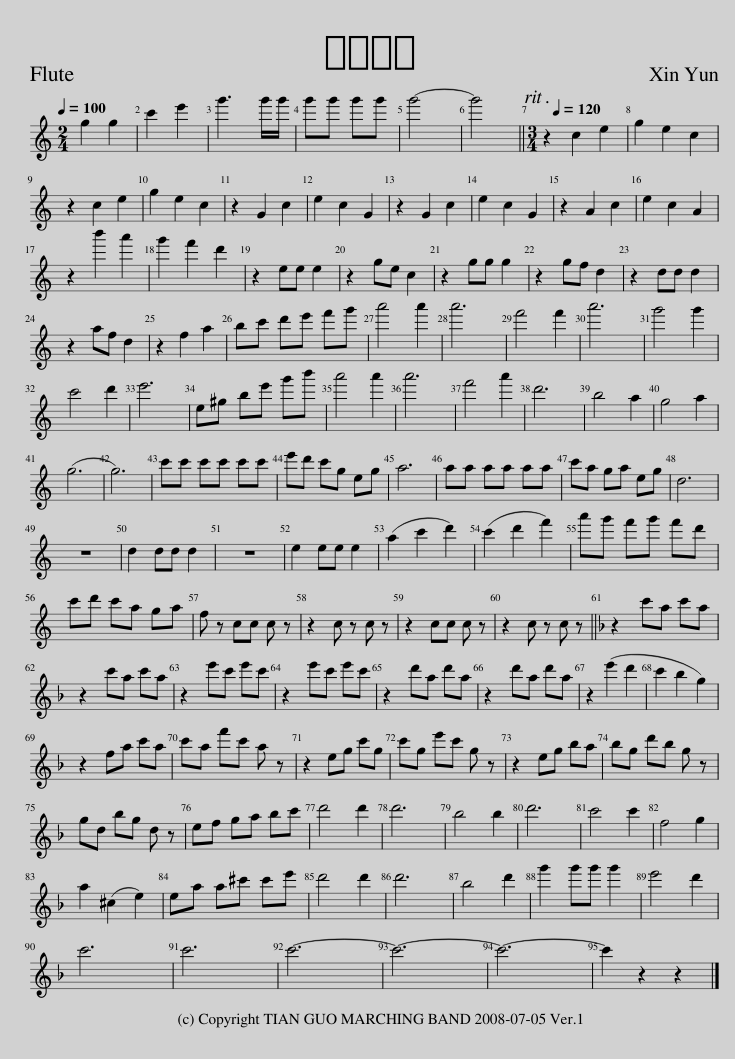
X:1
L:1/8
Q:1/4=100
M:2/4
I:linebreak $
K:C
V:1 treble
V:1
 g2 g2 | c'2 e'2 | g'3 g'/g'/ | g'g' g'g' | g'4- | %5
 g'4 ||[M:3/4][Q:1/4=120] z2 c2 e2 | g2 e2 c2 |$ z2 c2 e2 | g2 e2 c2 | %10
 z2 G2 c2 | e2 c2 G2 | z2 G2 c2 | e2 c2 G2 | z2 A2 c2 | %15
 e2 c2 A2 |$ z2 b'2 a'2 | g'2 f'2 d'2 | z2 ee e2 | z2 ge c2 | %20
 z2 gg g2 | z2 gf d2 | z2 dd d2 |$ z2 af d2 | z2 f2 a2 | %25
 bc' d'e' f'g' | a'4 a'2 | a'6 | f'4 f'2 | a'6 | %30
 g'4 g'2 |$ c'4 d'2 | e'6 | e^g be' g'b' | a'4 a'2 | %35
 a'6 | f'4 a'2 | d'6 | b4 a2 | g4 a2 |$ %40
 (g6 | g6) | c'c' c'c' c'c' | e'd' c'g eg | a6 | %45
 aa aa aa | c'a ga eg | d6 |$ z6 | d2 dd d2 | %50
 z6 | e2 ee e2 | (a2 c'2 d'2) | (c'2 d'2 f'2) | a'g' f'g' f'd' |$ %55
 c'd' c'a ga | f z cc c z | z2 c z c z | z2 cc c z | z2 c z c z || %60
[K:F] z2 c'a c'a |$ z2 c'a c'a | z2 e'c' e'c' | z2 e'c' e'c' | z2 d'a d'a | %65
 z2 d'a d'a | z2 (e'2 d'2 | c'2 b2 g2) |$ z2 fa c'a | c'a f'c' a z | %70
 z2 eg c'g | c'g e'c' g z | z2 eg ba | bg d'b g z |$ gd bg d z | %75
 ef ga bc' | d'4 d'2 | d'6 | b4 b2 | d'6 | %80
 c'4 c'2 | f4 g2 |$ a2 (^c2 e2) | ea a^c' c'e' | d'4 d'2 | %85
 d'6 | b4 d'2 | g'2 g'g' g'2 | e'4 d'2 |$ c'6 | %90
 c'6 | c'6- | c'6- | c'6- | c'2 z2 z2 |] %95
